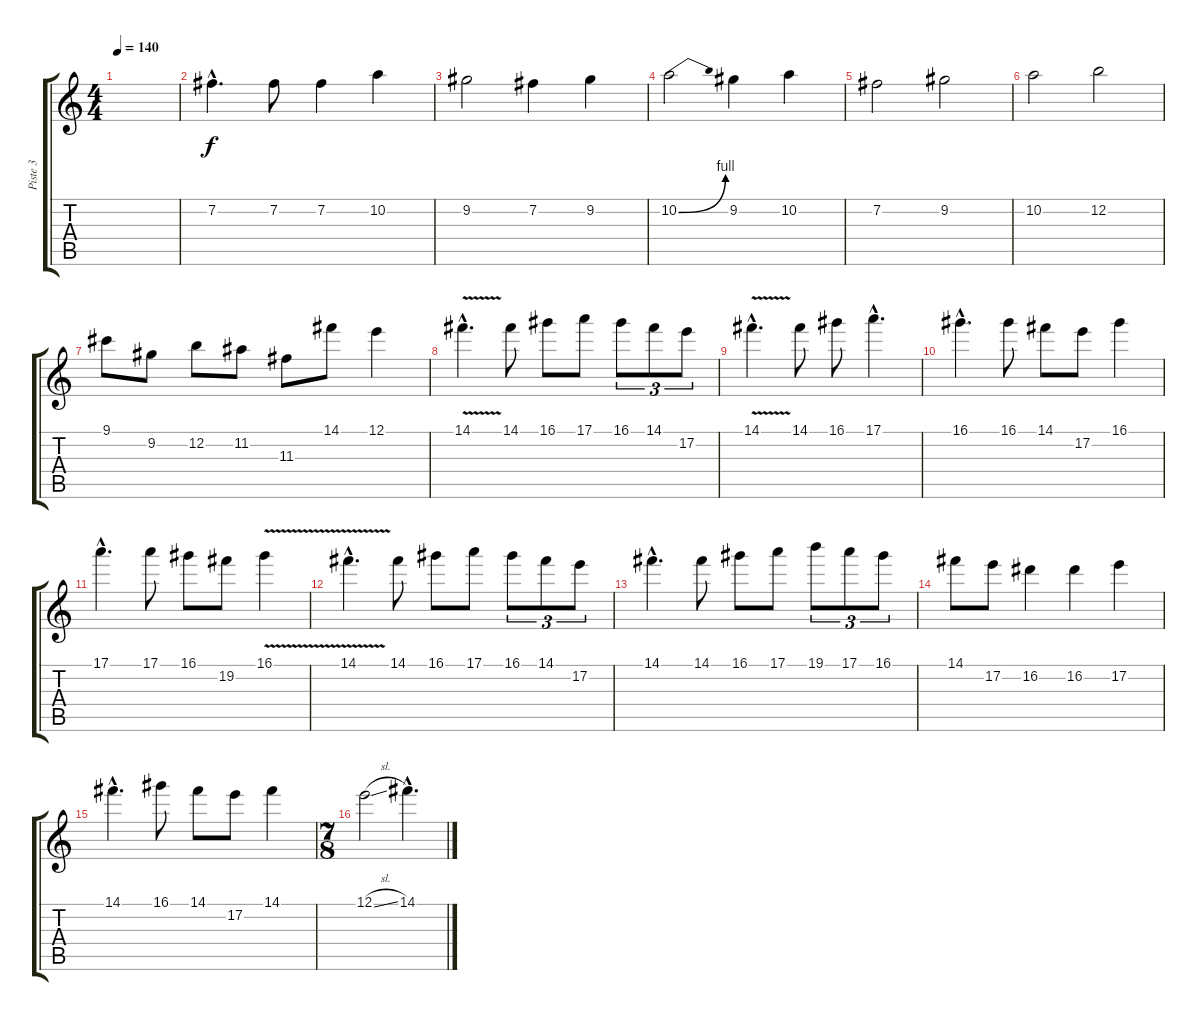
\track ("Piste 3" "Piste 3") {instrument distortionguitar}
\staff {score tabs}
\tuning (E4 B3 G3 D3 A2 E2) {hide}
\ts (4 4)
\tempo 140
\clef g2
\ks c
|
7.2{hac}.4{d} 7.2.8 7.2.4 10.2.4 |
9.2.2 7.2.4 9.2.4 |
10.2{be (bend 0 0 60 4)}.2 9.2.4 10.2.4 |
7.2.2 9.2.2 |
10.2.2 12.2.2 |
9.1.8 9.2.8 12.2.8 11.2.8 11.3.8 14.1.8 12.1.4 |
14.1{v hac}.4{d} 14.1.8 16.1.8 17.1.8 16.1.8{tu (3 2)} 14.1.8{tu (3 2)} 17.2.8{tu (3 2)} |
14.1{v hac}.4{d} 14.1.8 16.1.8 17.1{hac}.4{d} |
16.1{hac}.4{d} 16.1.8 14.1.8 17.2.8 16.1.4 |
17.1{hac}.4{d} 17.1.8 16.1.8 19.2.8 16.1{v}.4 |
14.1{v hac}.4{d} 14.1.8 16.1.8 17.1.8 16.1.8{tu (3 2)} 14.1.8{tu (3 2)} 17.2.8{tu (3 2)} |
14.1{hac}.4{d} 14.1.8 16.1.8 17.1.8 19.1.8{tu (3 2)} 17.1.8{tu (3 2)} 16.1.8{tu (3 2)} |
14.1.8 17.2.8 16.2.4 16.2.4 17.2.4 |
14.1{hac}.4{d} 16.1.8 14.1.8 17.2.8 14.1.4 |
\ts (7 8)
12.1{sl}.2 14.1{hac}.4{d}
